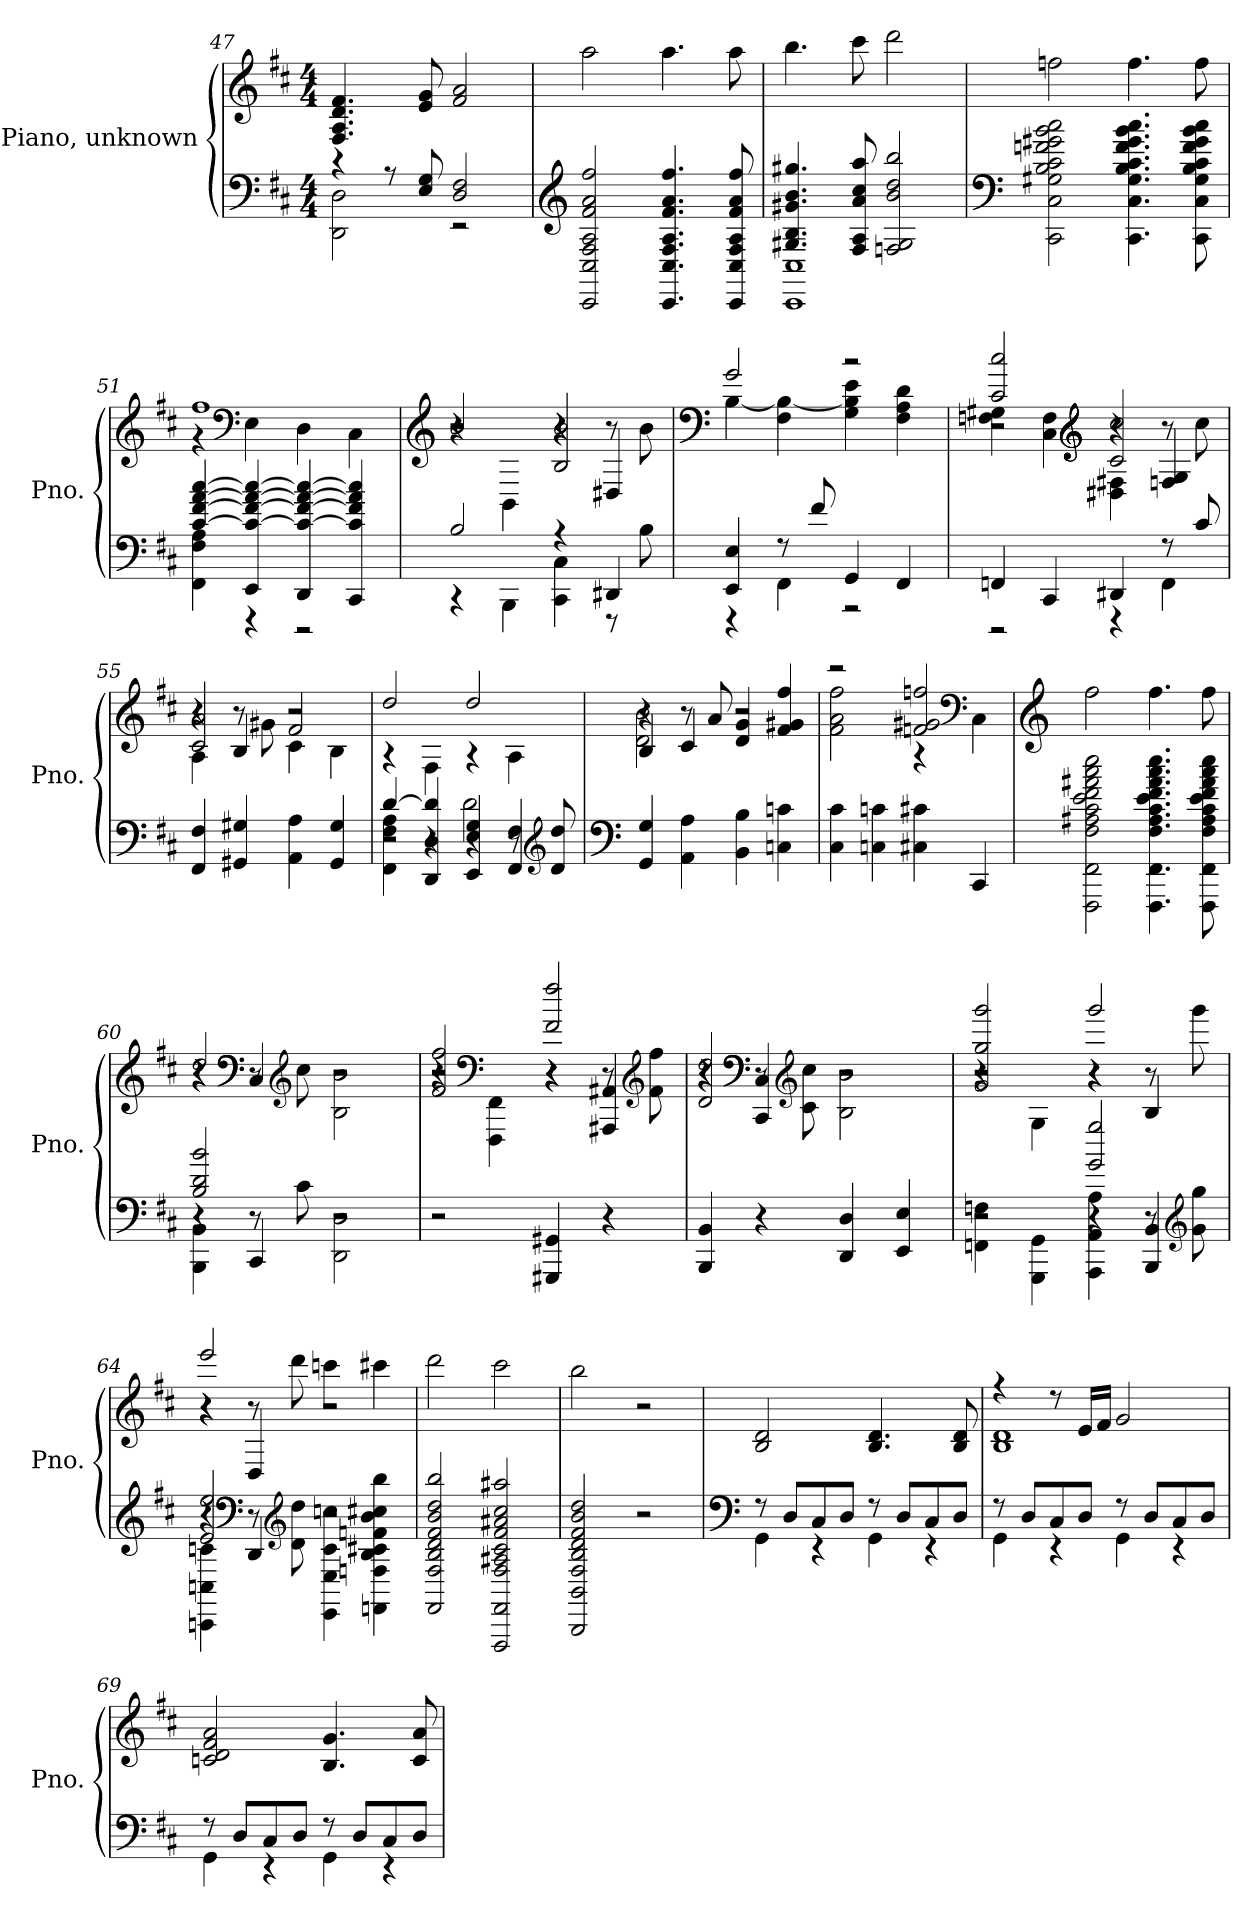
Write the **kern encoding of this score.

**kern	**kern
*part1	*part1
*staff2	*staff1
*I"Piano, unknown	*
*I'Pno.	*
!!LO:LB:g=z
*clefF4	*clefG2
*k[f#c#]	*k[f#c#]
*M4/4	*M4/4
=47	=47
*^	*
4r	2DD\ 2D\	4.F#/ 4.A/ 4.d/ 4.f#/
8r	.	.
8E/ 8G/	.	8e/ 8g/
2D/ 2F#/	2r	2f#/ 2a/
*v	*v	*
=48	=48
*clefG2	*
2CC#/ 2C#/ 2F#/ 2A/ 2f#/ 2a/ 2ff#/	2aa\
4.CC#/ 4.C#/ 4.F#/ 4.A/ 4.f#/ 4.a/ 4.ff#/	4.aa\
8CC#/ 8C#/ 8F#/ 8A/ 8f#/ 8a/ 8ff#/	8aa\
=49	=49
*^	*
4.G#X/ 4.B/ 4.g#X/ 4.b/ 4.gg#X/	1CC# 1C#	4.bb\
8F#/ 8A/ 8a/ 8cc#/ 8aa/	.	8ccc#\
2Fn/ 2G#/ 2b/ 2dd/ 2bb/	.	2ddd\
*v	*v	*
=50	=50
*clefF4	*
2CC#\ 2C#\ 2G#X\ 2B\ 2c#\ 2fn\ 2g#X\ 2b\ 2cc#\	2ffn\
4.CC#\ 4.C#\ 4.G#\ 4.B\ 4.c#\ 4.f\ 4.g#\ 4.b\ 4.cc#\	4.ff\
8CC#\ 8C#\ 8G#\ 8B\ 8c#\ 8f\ 8g#\ 8b\ 8cc#\	8ff\
=51	=51
*^	*^
[4c#/ [4f#/ [4a/ [4cc#/	4FF#\ 4F#\ 4A\	1ff#	4r
*	*	*clefF4	*
4EE/ 4c#/_ 4f#/_ 4a/_ 4cc#/_	4r	.	4E\
4DD/ 4c#/_ 4f#/_ 4a/_ 4cc#/_	2r	.	4D\
4CC#/ 4c#/] 4f#/] 4a/] 4cc#/]	.	.	4C#\
*	*	*v	*v
!!LO:LB:g=z
=52	=52	=52
*	*	*clefG2
*	*	*^
*	*	*	*^
2B/	4r	2b/	4r	2r
.	4BBB\	.	4BB\	.
4r	4CC#\ 4C#\	2B/ 2b/	4r	4r
4DD#X/	8r	.	8r	4D#X/
.	8B\	.	8b\	.
*	*	*v	*v	*v
=53	=53	=53
*	*	*clefF4
*	*	*^
4EE/ 4E/	4r	2g/	[4B\
8r	4FF#\	.	4F#\ 4B\_
8f#/	.	.	.
4GG/	2r	2r	4G\ 4B\] 4e\
4FF#/	.	.	4F#\ 4A\ 4d\
=54	=54	=54	=54
*	*	*	*^
4FFn/	2r	2c#/ 2cc#/	4Fn\ 4G#X\	2r
4CC#/	.	.	4C#\ 4F\	.
*	*	*clefG2	*	*
4DD#X/	4r	2c#/ 2cc#/	4D#X\ 4F#X\	4r
8r	4FF\	.	8r	4Fn/ 4G#/
8c#/	.	.	8cc#\	.
*v	*v	*	*	*
=55	=55	=55	=55
4FF#/ 4F#/	2c#/ 2a/	4A\	4r
4GG#X/ 4G#X/	.	8r	4B/
.	.	8g#X\	.
4AA\ 4A\	2f#/	4c#\	2r
4GG#/ 4G#/	.	4B\	.
*	*	*v	*v
!!LO:LB:g=z
=56	=56	=56
*^	*	*
*	*^	*	*
[4d/	4FF#\ 4F#\ 4A\	2r	2dd/	4r
4DD/ 4D/ 4d/]	4r	.	.	4F#\
4EE/ 4E/ 4G/	2d\	4r	2dd/	4r
8r	.	4FF#/ 4F#/	.	4A\
*clefG2	*	*	*	*
8d/ 8dd/	.	.	.	.
*v	*v	*v	*	*
*	*v	*v
=57	=57
*clefF4	*
*	*^
*	*	*^
4GG/ 4G/	4B/	2d\ 2b\	4r
4AA\ 4A\	8r	.	4c#/
.	8a/	.	.
4BB\ 4B\	4d/ 4g/	2r	2r
4Cn\ 4cn\	4f#/ 4g#X/ 4ff#/	.	.
*	*	*v	*v
=58	=58	=58
4C#\ 4c#\	2r	2f#\ 2a\ 2ff#\
4Cn\ 4cn\	.	.
4C#X\ 4c#X\	2fn/ 2g#X/ 2ffn/	4r
*	*clefF4	*
4CC#/	.	4C#\
*	*v	*v
=59	=59
*	*clefG2
2FFF#\ 2FF#\ 2F#\ 2A#X\ 2c#\ 2e\ 2f#\ 2a#X\ 2cc#\ 2ee\	2ff#\
4.FFF#\ 4.FF#\ 4.F#\ 4.A#\ 4.c#\ 4.e\ 4.f#\ 4.a#\ 4.cc#\ 4.ee\	4.ff#\
8FFF#\ 8FF#\ 8F#\ 8A#\ 8c#\ 8e\ 8f#\ 8a#\ 8cc#\ 8ee\	8ff#\
!!LO:PB:g=z
=60	=60
*^	*^
*	*^	*	*^
2B/ 2d/ 2b/	4BBB\ 4BB\	4r	2dd/	4r	4r
*	*	*	*clefF4	*	*
.	8r	4CC#/	.	8r	4C#/
*	*	*	*clefG2	*	*
.	8c#\	.	.	8cc#\	.
2r	2DD\ 2D\	2r	2r	2B\ 2b\	2r
*v	*v	*v	*	*	*
=61	=61	=61	=61
2r	2f#/ 2ff#/	4r	2r
*	*clefF4	*	*
.	.	4FFF#\ 4FF#\	.
4GGG#X/ 4GG#X/	2f#/ 2ff#/	4r	4r
4r	.	8r	4AAA#X/ 4AA#X/
*	*clefG2	*	*
.	.	8f#\ 8ff#\	.
=62	=62	=62	=62
4BBB/ 4BB/	2d/ 2dd/	4r	4r
*	*clefF4	*	*
4r	.	8r	4CC#/ 4C#/
*	*clefG2	*	*
.	.	8c#\ 8cc#\	.
4DD/ 4D/	2r	2B\ 2b\	2r
4EE/ 4E/	.	.	.
=63	=63	=63	=63
*^	*	*	*
*	*^	*	*	*
2r	4FFn\ 4Fn\	2r	2g/ 2gg/ 2ggg/	4r	2r
.	4GGG\ 4GG\	.	.	4G\	.
2g/ 2gg/	4AAA\ 4AA\ 4A\	4r	2ggg/	4r	4r
.	8r	4BBB/ 4BB/	.	8r	4B/
*clefG2	*	*	*	*	*
.	8g\ 8gg\	.	.	8ggg\	.
!!LO:LB:g=z	!!	!!
=64	=64	=64	=64	=64	=64
2e/ 2ee/	4CCn\ 4Cn\ 4cn\	4r	2eee/	4r	4r
*clefF4	*	*	*	*	*
.	8r	4DD/	.	8r	4D/
*clefG2	*	*	*	*	*
.	8d\ 8dd\	.	.	8ddd\	.
2r	4EE\ 4E\ 4c\ 4ccn\	2r	2r	4cccn\	2r
.	4FFn\ 4Fn\ 4B\ 4c#X\ 4fn\ 4b\ 4cc#X\ 4bb\	.	.	4ccc#X\	.
*v	*v	*v	*	*	*
*	*v	*v	*v
=65	=65
2FF#/ 2F#/ 2B/ 2d/ 2f#/ 2b/ 2dd/ 2bb/	2ddd\
2FFF#/ 2FF#/ 2F#/ 2A#X/ 2c#/ 2f#/ 2a#X/ 2cc#/ 2aa#X/	2ccc#\
=66	=66
2BBB/ 2BB/ 2F#/ 2B/ 2d/ 2f#/ 2b/ 2dd/	2bb\
2r	2r
=67	=67
*clefF4	*
*^	*
8r	4GG\	2B/ 2d/
8D/L	.	.
8C#/	4r	.
8D/J	.	.
8r	4GG\	4.B/ 4.d/
8D/L	.	.
8C#/	4r	.
8D/J	.	8B/ 8d/
=68	=68	=68
*	*	*^
8r	4GG\	4r	1B 1d
8D/L	.	.	.
8C#/	4r	8r	.
8D/J	.	16e/LL	.
.	.	16f#/JJ	.
8r	4GG\	2g/	.
8D/L	.	.	.
8C#/	4r	.	.
8D/J	.	.	.
*	*	*v	*v
!!LO:LB:g=z
=69	=69	=69
8r	4GG\	2cn/ 2d/ 2f#/ 2a/
8D/L	.	.
8C#/	4r	.
8D/J	.	.
8r	4GG\	4.B/ 4.g/
8D/L	.	.
8C#/	4r	.
8D/J	.	8c/ 8a/
*v	*v	*
=	=
*-	*-
